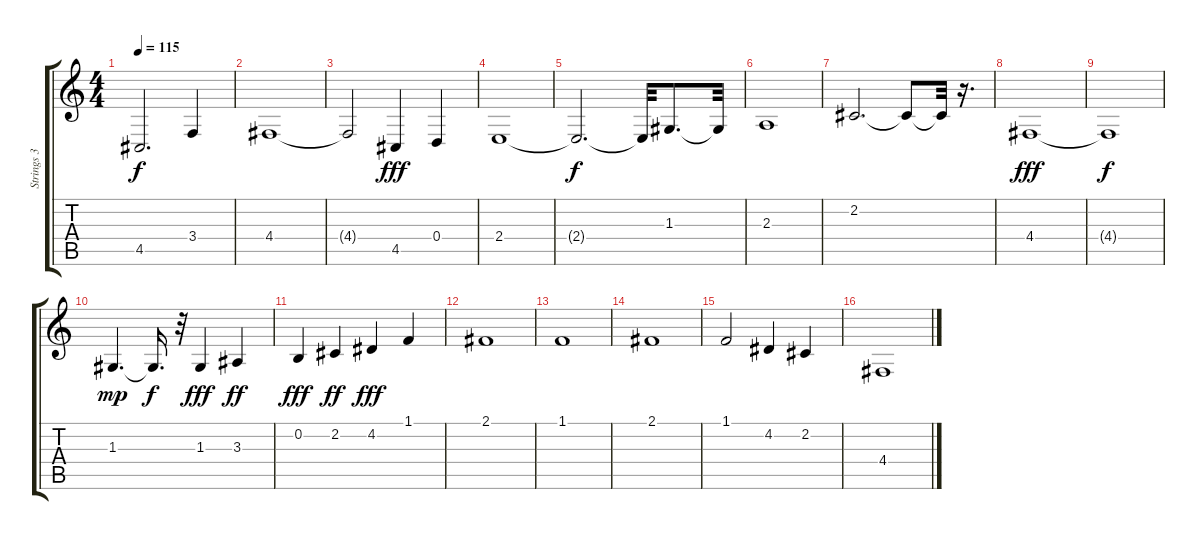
\track ("Strings 3" "Strings 3") {instrument stringensemble1}
\staff {score tabs}
\tuning (E4 B3 G3 D3 A2 E2) {hide}
\ts (4 4)
\tempo 115
\clef g2
\ks c
4.5{t}.2{d dy f} 3.4.4 |
4.4.1 |
4.4{t}.2 4.5.4{dy fff} 0.4.4 |
2.4.1 |
2.4{t}.2{d dy f} 2.4{t}.32 1.3.8{d} 1.3{t}.32 |
2.3.1 |
2.2.2{d} 2.2{t}.8 2.2{t}.32 r.16{d} |
4.4.1{dy fff} |
4.4{t}.1{dy f} |
1.3.4{d dy mp} 1.3{t}.16{d dy f} r.32 1.3.4{dy fff} 3.3.4{dy ff} |
0.2.4{dy fff} 2.2.4{dy ff} 4.2.4{dy fff} 1.1.4 |
2.1.1 |
1.1.1 |
2.1.1 |
1.1.2 4.2.4 2.2.4 |
4.4.1
